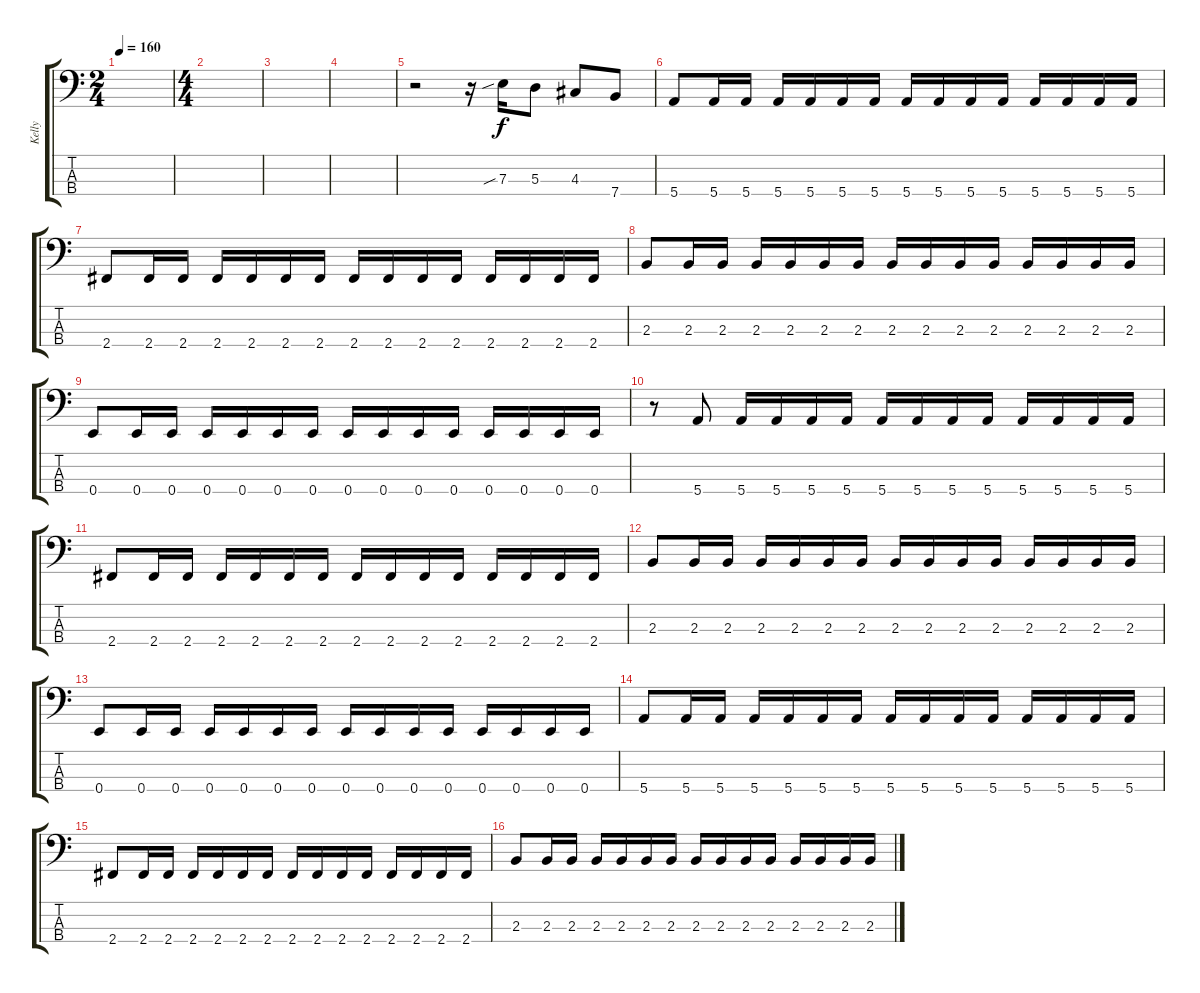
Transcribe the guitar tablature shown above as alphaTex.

\track ("Kelly" "Kelly") {instrument electricbasspick}
\staff {score tabs}
\tuning (G2 D2 A1 E1) {hide}
\ts (2 4)
\tempo 160
\clef f4
\ks c
|
\ts (4 4)
|
|
|
r.2 r.16 7.3{sib}.16 5.3.8 4.3.8 7.4.8 |
5.4.8 5.4.16 5.4.16 5.4.16 5.4.16 5.4.16 5.4.16 5.4.16 5.4.16 5.4.16 5.4.16 5.4.16 5.4.16 5.4.16 5.4.16 |
2.4.8 2.4.16 2.4.16 2.4.16 2.4.16 2.4.16 2.4.16 2.4.16 2.4.16 2.4.16 2.4.16 2.4.16 2.4.16 2.4.16 2.4.16 |
2.3.8 2.3.16 2.3.16 2.3.16 2.3.16 2.3.16 2.3.16 2.3.16 2.3.16 2.3.16 2.3.16 2.3.16 2.3.16 2.3.16 2.3.16 |
0.4.8 0.4.16 0.4.16 0.4.16 0.4.16 0.4.16 0.4.16 0.4.16 0.4.16 0.4.16 0.4.16 0.4.16 0.4.16 0.4.16 0.4.16 |
r.8 5.4.8 5.4.16 5.4.16 5.4.16 5.4.16 5.4.16 5.4.16 5.4.16 5.4.16 5.4.16 5.4.16 5.4.16 5.4.16 |
2.4.8 2.4.16 2.4.16 2.4.16 2.4.16 2.4.16 2.4.16 2.4.16 2.4.16 2.4.16 2.4.16 2.4.16 2.4.16 2.4.16 2.4.16 |
2.3.8 2.3.16 2.3.16 2.3.16 2.3.16 2.3.16 2.3.16 2.3.16 2.3.16 2.3.16 2.3.16 2.3.16 2.3.16 2.3.16 2.3.16 |
0.4.8 0.4.16 0.4.16 0.4.16 0.4.16 0.4.16 0.4.16 0.4.16 0.4.16 0.4.16 0.4.16 0.4.16 0.4.16 0.4.16 0.4.16 |
5.4.8 5.4.16 5.4.16 5.4.16 5.4.16 5.4.16 5.4.16 5.4.16 5.4.16 5.4.16 5.4.16 5.4.16 5.4.16 5.4.16 5.4.16 |
2.4.8 2.4.16 2.4.16 2.4.16 2.4.16 2.4.16 2.4.16 2.4.16 2.4.16 2.4.16 2.4.16 2.4.16 2.4.16 2.4.16 2.4.16 |
2.3.8 2.3.16 2.3.16 2.3.16 2.3.16 2.3.16 2.3.16 2.3.16 2.3.16 2.3.16 2.3.16 2.3.16 2.3.16 2.3.16 2.3.16
